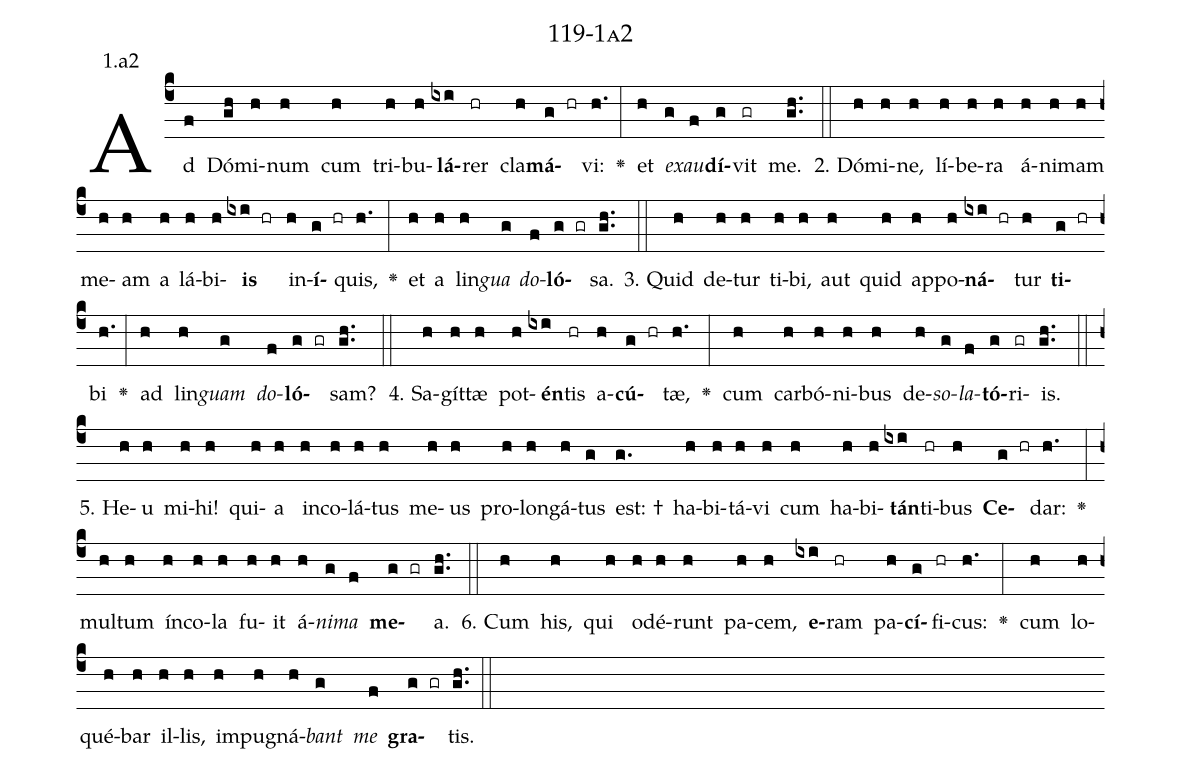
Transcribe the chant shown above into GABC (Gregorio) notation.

name: 119-1a2;
annotation: 1.a2;
%%
(c4)Ad(f) Dó(gh)mi(h)num(h) cum(h) tri(h)bu(h)<b>lá</b>(ixi)rer(hr) cla(h)<b>má</b>(g hr)vi:(h.) <v>\greheightstar</v>(:) et(h) <i>ex</i>(g)<i>au</i>(f)<b>dí</b>(g)vit(gr) me.(gh..) (::)
2. Dó(h)mi(h)ne,(h) lí(h)be(h)ra(h) á(h)ni(h)mam(h) me(h)am(h) a(h) lá(h)bi(h)<b>is</b>(ixi hr) in(h)<b>í</b>(g hr)quis,(h.) <v>\greheightstar</v>(:) et(h) a(h) lin(h)<i>gua</i>(g) <i>do</i>(f)<b>ló</b>(g gr)sa.(gh..) (::)
3. Quid(h) de(h)tur(h) ti(h)bi,(h) aut(h) quid(h) ap(h)po(h)<b>ná</b>(ixi hr)tur(h) <b>ti</b>(g hr)bi(h.) <v>\greheightstar</v>(:) ad(h) lin(h)<i>guam</i>(g) <i>do</i>(f)<b>ló</b>(g gr)sam?(gh..) (::)
4. Sa(h)gít(h)tæ(h) pot(h)<b>én</b>(ixi)tis(hr) a(h)<b>cú</b>(g hr)tæ,(h.) <v>\greheightstar</v>(:) cum(h) car(h)bó(h)ni(h)bus(h) de(h)<i>so</i>(g)<i>la</i>(f)<b>tó</b>(g)ri(gr)is.(gh..) (::)
5. He(h)u(h) mi(h)hi!(h) qui(h)a(h) in(h)co(h)lá(h)tus(h) me(h)us(h) pro(h)lon(h)gá(h)tus(g) est: †(g.) ha(h)bi(h)tá(h)vi(h) cum(h) ha(h)bi(h)<b>tán</b>(ixi)ti(hr)bus(h) <b>Ce</b>(g hr)dar:(h.) <v>\greheightstar</v>(:) mul(h)tum(h) ín(h)co(h)la(h) fu(h)it(h) á(h)<i>ni</i>(g)<i>ma</i>(f) <b>me</b>(g gr)a.(gh..) (::)
6. Cum(h) his,(h) qui(h) o(h)dé(h)runt(h) pa(h)cem,(h) <b>e</b>(ixi)ram(hr) pa(h)<b>cí</b>(g)fi(hr)cus:(h.) <v>\greheightstar</v>(:) cum(h) lo(h)qué(h)bar(h) il(h)lis,(h) im(h)pu(h)gná(h)<i>bant</i>(g) <i>me</i>(f) <b>gra</b>(g gr)tis.(gh..) (::)
